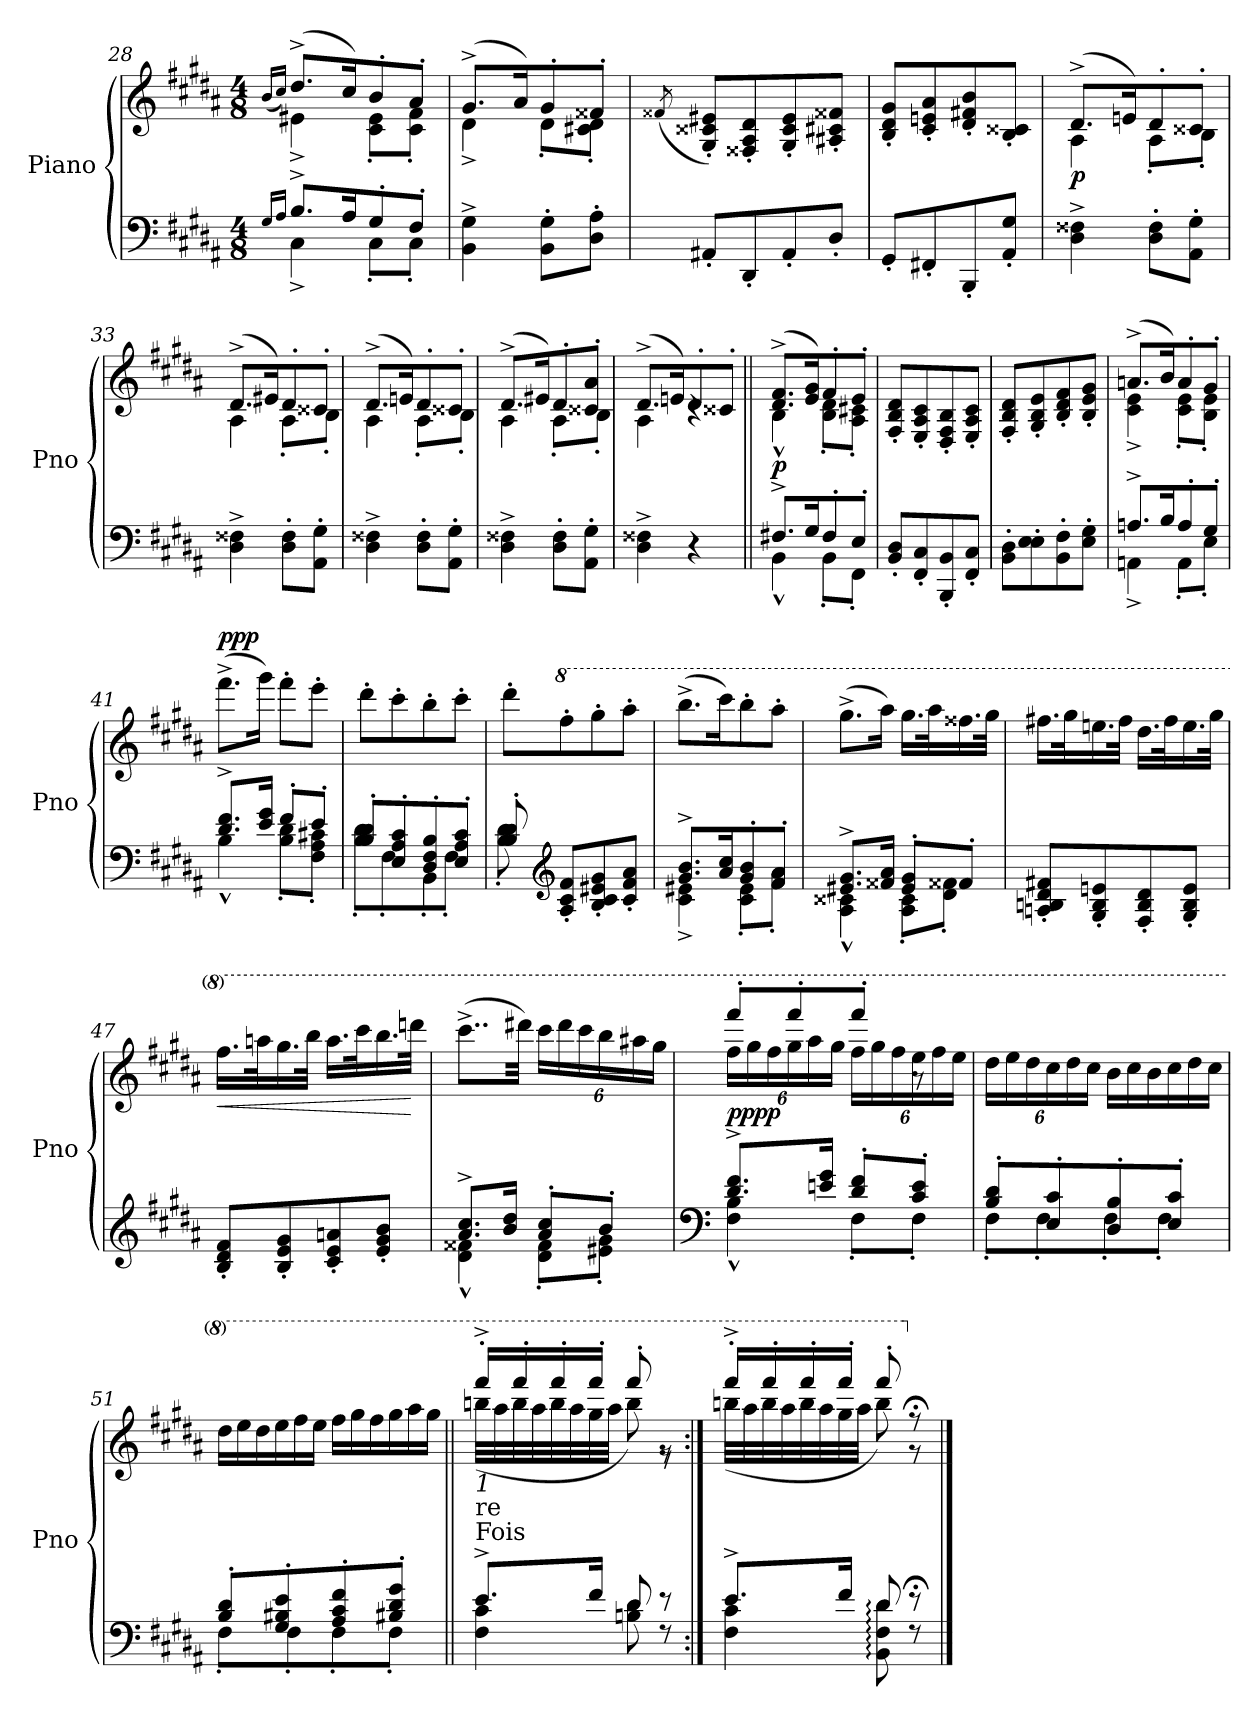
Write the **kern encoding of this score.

**kern	**kern	**dynam
*part1	*part1	*part1
*staff2	*staff1	*staff1/2
*I"Piano	*	*
*I'Pno	*	*
*clefF4	*clefG2	*
*k[f#c#g#d#a#]	*k[f#c#g#d#a#]	*
*M4/8	*M4/8	*
=28	=28	=28
16qG#/LL	(16qb/LL	.
16qA#/JJ	16qcc#/JJ)	.
*^	*^	*
8.B^/L	4C#^\	(>8.dd#^/L	4e#X^\	.
16A#/K	.	16cc#/K)	.	.
8G#'/	8C#'\L	8b'/	8c#\' 8e#\'L	.
8F#'/J	8C#'\J	8a#'/J	8c#\' 8f#\'J	.
*v	*v	*	*	*
=29	=29	=29	=29
4BB\^ 4G#\^	(8.g#^/L	4d#^\	.
.	16a#/K)	.	.
8BB\' 8G#\'L	8g#'/	8d#'\L	.
8D#\' 8A#\'J	8f##X'/J	8c#X\' 8d#\'J	.
*	*v	*v	*
!!LO:LB:g=z
=30	=30	=30
.	(8qf##X/	.
8AA#X'/L	8G#/' 8c##X/' 8e#X/'L)	.
8DD#'/	8F##X/' 8A#/' 8d#/'	.
8AA#'/	8G#/' 8c##/' 8e#/'	.
8D#'/J	8A#X/' 8c#X/' 8f##X/'J	.
=31	=31	=31
8GG#'/L	8B/' 8d#/' 8g#/'L	.
8FF#X'/	8c#/' 8en/' 8a#/'	.
8BBB'/	8d#/' 8f#X/' 8b/'	.
8AA#/' 8G#/'J	8B/' 8c##X/'J	.
=32	=32	=32
*	*^	*
!	!	!	!LO:DY:b
4D#\^ 4F##X\^	(8.d#^/L	4A#\	p
.	16en/K)	.	.
8D#\' 8F##\'L	8d#'/	8A#'\L	.
8AA#\' 8G#\'J	8c##X'/J	8B'\J	.
=33	=33	=33	=33
4D#\^ 4F##X\^	(8.d#^/L	4A#\	.
.	16e#X/K)	.	.
8D#\' 8F##\'L	8d#'/	8A#'\L	.
8AA#\' 8G#\'J	8c##X'/J	8B'\J	.
=34	=34	=34	=34
4D#\^ 4F##X\^	(8.d#^/L	4A#\	.
.	16en/K)	.	.
8D#\' 8F##\'L	8d#'/	8A#'\L	.
8AA#\' 8G#\'J	8c##X'/J	8B'\J	.
!!LO:LB:g=z	!!
=35	=35	=35	=35
4D#\^ 4F##X\^	(8.d#^/L	4A#\	.
.	16e#X/K)	.	.
8D#\' 8F##\'L	8d#'/	8A#'\L	.
8AA#\' 8G#\'J	8c##X/' 8a#/'J	8B'\J	.
=36	=36	=36	=36
4D#\^ 4F##X\^	(8.d#^/L	4A#\	.
.	16en/K)	.	.
4r	8d#'/	4rc	.
.	8c##X'/J	.	.
=37||	=37||	=37||	=37||
*^	*	*	*
!	!	!	!	!LO:DY:a=2
8.F#X^/L	4BB^^\	(8.d#/^ 8.f#/^L	4B^^\	p
16G#/K	.	16e/ 16g#/K)	.	.
8F#'/	8BB'\L	8f#'/	8B\' 8d#\'L	.
8E'/J	8FF#'\J	8e'/J	8A#\' 8c#X\'J	.
*v	*v	*	*	*
*	*v	*v	*
=38	=38	=38
8BB/' 8D#/'L	8F#/' 8B/' 8d#/'L	.
8FF#/' 8C#/'	8E/' 8A#/' 8c#/'	.
8BBB/' 8BB/'	8D#/' 8F#/' 8B/'	.
8FF#/' 8C#/'J	8E/' 8A#/' 8c#/'J	.
=39	=39	=39
8BB\' 8D#\'L	8F#/' 8B/' 8d#/'L	.
8E\' 8E\'	8G#/' 8B/' 8e/'	.
8BB\' 8F#\'	8B/' 8d#/' 8f#/'	.
8E\' 8G#\'J	8B/' 8e/' 8g#/'J	.
=40	=40	=40
*^	*^	*
8.An^/L	4AAn^\	(8.an^/L	4c#\^ 4e\^	.
16B/K	.	16b/K)	.	.
8A'/	8AA'\L	8a'/	8c#\' 8e\'L	.
8G#'/J	8E'\J	8g#'/J	8B\' 8e\'J	.
!!LO:LB:g=z
=41	=41	=41	=41	=41
!	!	!	!	!LO:DY:b=2
!	!	!	!	!LO:DY:n=1:a
*	*	*v	*v	*
8.d#/^ 8.f#/^L	4B^^\	(8.fff#^\L	p pp
16e/ 16g#/Jk	.	16ggg#\Jk)	.
8f#'/L	8B\' 8d#\'L	8fff#'\L	.
8e'/J	8F#\' 8A#\' 8c#X\'J	8eee'\J	.
=42	=42	=42	=42
8B/' 8d#/'L	8B\' 8d#\'L	8ddd#'\L	.
8E/' 8A#/' 8c#/'	8F#'\	8ccc#'\	.
8D#/' 8F#/' 8B/'	8BB'\	8bb'\	.
8E/' 8A#/' 8c#/'J	8F#'\J	8ccc#'\J	.
=43	=43	=43	=43
8B/' 8d#/'	8B\' 8d#\'	8ddd#'\L	.
*clefG2	*	*	*
*	*	*8va	*
8A#/' 8c#/' 8f#/'L	4.ryy	8fff#'\	.
8B/' 8c#/' 8e#X/' 8g#/'	.	8ggg#'\	.
8c#/' 8f#/' 8a#/'J	.	8aaa#'\J	.
=44	=44	=44	=44
8.g#/^ 8.b/^L	4c#\^ 4e#X\^	(8.bbb^\L	.
16a#/ 16cc#/K	.	16cccc#\K)	.
8g#/' 8b/'	8c#\' 8e#\'L	8bbb'\	.
8f#/' 8a#/'J	8f#\' 8a#\'J	8aaa#'\J	.
=45	=45	=45	=45
!	!	!	!LO:DY:a=2
8.e#X/^ 8.g#/^L	4A#\^^ 4c##X\^^	(8.ggg#^\L	other-dynamics
16f##X/ 16a#/Jk	.	16aaa#\Jk)	.
8e#/' 8g#/'L	8A#\' 8c##\'L	16.ggg#\LL	.
.	.	32aaa#\K	.
8f##'/J	8d#\' 8f##X\'J	16.fff##X\	.
.	.	32ggg#\JJk	.
*v	*v	*	*
!!LO:PB:g=z
=46	=46	=46
8An/' 8Bn/' 8d#/' 8f#X/'L	16.fff#X\LL	.
.	32ggg#\K	.
8G#/' 8B/' 8en/'	16.eeen\	.
.	32fff#\JJk	.
8F#/' 8B/' 8d#/'	16.ddd#\LL	.
.	32fff#\K	.
8G#/' 8B/' 8e/'J	16.eee\	.
.	32ggg#\JJk	.
=47	=47	=47
!	!	!LO:HP:b
8B/' 8d#/' 8f#/'L	16.fff#\LL	<
.	32aaan\K	.
8B/' 8e/' 8g#/'	16.ggg#\	.
.	32bbb\JJk	.
8c#/' 8e/' 8an/'	16.aaa\LL	.
.	32cccc#\K	.
8e/' 8g#/' 8b/'J	16.bbb\	.
.	32ddddn\JJk	[
=48	=48	=48
*^	*	*
8.a#/^ 8.cc#/^L	4d#\^^ 4f##X\^^	(8..cccc#^\L	.
16b/ 16dd#/Jk	.	.	.
.	.	32dddd#X\Jkk)	.
*	*	*Xbrackettup	*
8a#/' 8cc#/'L	8d#\' 8f##\'L	24cccc#\LL	.
.	.	24dddd#\	.
.	.	24cccc#\	.
8b'/J	8e#X\' 8g#\'J	24bbb\	.
.	.	24aaa#X\	.
.	.	24ggg#\JJ	.
=49	=49	=49	=49
*clefF4	*	*	*
*	*	*^	*
!	!	!	!	!LO:DY:a=2
!	!	!	!	!LO:DY:n=1:a
!	!	!	!	!LO:DY:n=2:b
8.d#/^ 8.f#/^L	4F#\^^ 4B\^^	8ffff#'/L	24fff#\LL	p pp p
.	.	.	24ggg#\	.
.	.	.	24fff#\	.
.	.	8ffff#'/	24ggg#\	.
.	.	.	24aaa#\	.
16en/ 16g#/Jk	.	.	.	.
.	.	.	24ggg#\JJ	.
8d#/' 8f#/'L	8F#'\L	8ffff#'/J	24fff#\LL	.
.	.	.	24ggg#\	.
.	.	.	24fff#\	.
8c#/' 8e/'J	8F#'\J	8raa	24eee\	.
.	.	.	24fff#\	.
.	.	.	24eee\JJ	.
*	*	*v	*v	*
!!LO:LB:g=z
=50	=50	=50	=50
8B/' 8d#/'L	8F#'\L	24ddd#\LL	.
.	.	24eee\	.
.	.	24ddd#\	.
8E/' 8c#/'	8F#'\	24ccc#\	.
.	.	24ddd#\	.
.	.	24ccc#\JJ	.
*	*	*Xtuplet	*
8D#/' 8B/'	8F#'\	24bb\LL	.
.	.	24ccc#\	.
.	.	24bb\	.
8E/' 8c#/'J	8F#'\J	24ccc#\	.
.	.	24ddd#\	.
.	.	24ccc#\JJ	.
=51	=51	=51	=51
8B/' 8d#/'L	8F#'\L	24ddd#\LL	.
.	.	24eee\	.
.	.	24ddd#\	.
8G#/' 8B#X/' 8e/'	8F#'\	24eee\	.
.	.	24fff#\	.
.	.	24eee\JJ	.
8A#/' 8c#/' 8f#/'	8F#'\	24fff#\LL	.
.	.	24ggg#\	.
.	.	24fff#\	.
8B#X/' 8d#/' 8g#/'J	8F#'\J	24ggg#\	.
.	.	24aaa#\	.
.	.	24ggg#\JJ	.
=52||	=52||	=52||	=52||
*	*	*^	*
!	!	!LO:TX:b:i:t=1	!	!
!	!	!LO:TX:b:t=re	!	!
!	!	!LO:TX:b:t=Fois	!	!
8.e^/L	4F#\ 4c#\	16ffff#'^/LL	(32bbbn\LLL	.
.	.	.	32aaa#\	.
.	.	16ffff#'/	32bbb\	.
.	.	.	32aaa#\	.
.	.	16ffff#'/	32bbb\	.
.	.	.	32aaa#\	.
16f#/Jk	.	16ffff#'/JJ	32ggg#\	.
.	.	.	32aaa#\JJJ	.
8d#/	8Bn\ 8d#\	8ffff#'/	8bbb\)	.
8r	8rF	8rff	8r	.
=53:|!	=53:|!	=53:|!	=53:|!	=53:|!
8.e^/L	4F#\ 4c#\	16ffff#'^/LL	(32bbbn\LLL	.
.	.	.	32aaa#\	.
!	!	!	!	!LO:DY:b
.	.	16ffff#'/	32bbb\	other-dynamics
.	.	.	32aaa#\	.
.	.	16ffff#'/	32bbb\	.
.	.	.	32aaa#\	.
16f#/Jk	.	16ffff#'/JJ	32ggg#\	.
.	.	.	32aaa#\JJJ	.
8d#/	8BB\: 8F#\: 8d#\:	8ffff#'/	8bbb\)	.
*	*	*X8va	*	*
8r;<	8rF	8r;<ff	8r	.
*v	*v	*	*	*
*	*v	*v	*
==	==	==
*-	*-	*-
